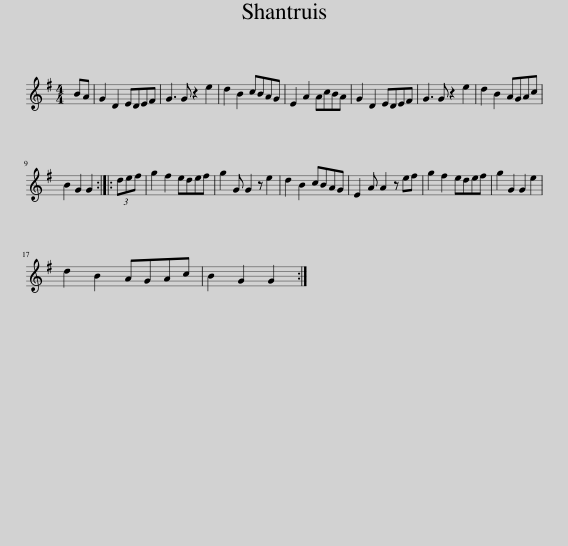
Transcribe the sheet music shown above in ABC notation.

X:1
L:1/8
M:4/4
I:linebreak $
K:G
V:1 treble
V:1
 BA | G2 D2 EDEF | G3 G z2 e2 | d2 B2 cBAG | E2 A2 AcBA | %5
 G2 D2 EDEF | G3 G z2 e2 | d2 B2 AGAc |$ B2 G2 G2 :: (3def | %10
 g2 f2 edef | g2 G G2 z e2 | d2 B2 cBAG | E2 A A2 z ef | g2 f2 edef | %15
 g2 G2 G2 e2 |$ d2 B2 AGAc | B2 G2 G2 :| %18
